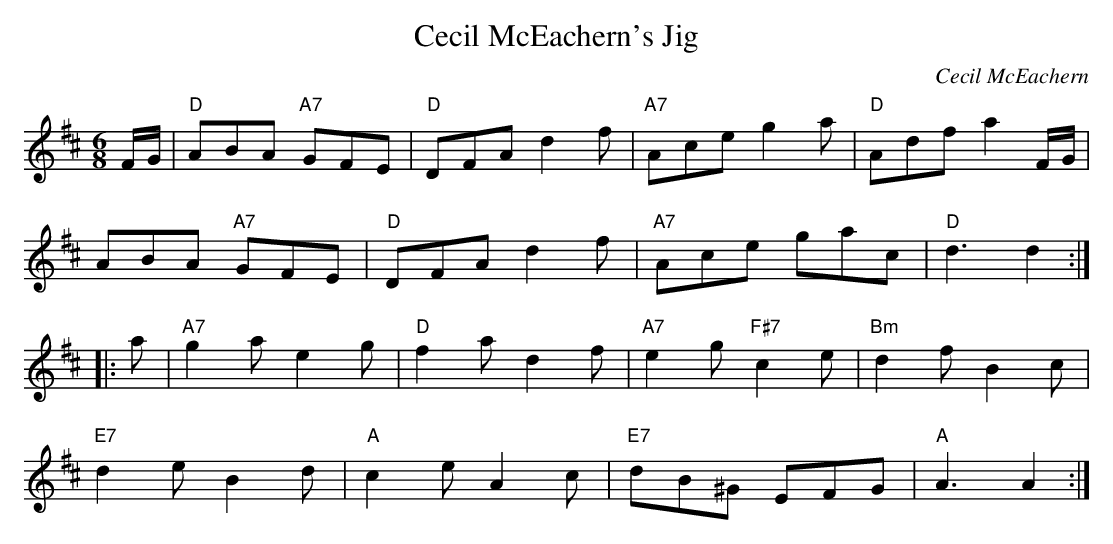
X:1
T:Cecil McEachern's Jig
M:6/8
L:1/8
C:Cecil McEachern
K:D
F/2G/2|"D"ABA "A7"GFE|"D"DFA d2f|"A7"Ace g2a|"D"Adf a2F/2G/2|!
ABA "A7"GFE|"D"DFA d2f|"A7"Ace gac|"D"d3 d2:|!
|:a|"A7"g2a e2g|"D"f2a d2f|"A7"e2g "F#7"c2e|"Bm"d2f B2c|!
"E7"d2e B2d|"A"c2e A2c|"E7"dB^G EFG|"A"A3 A2:|
